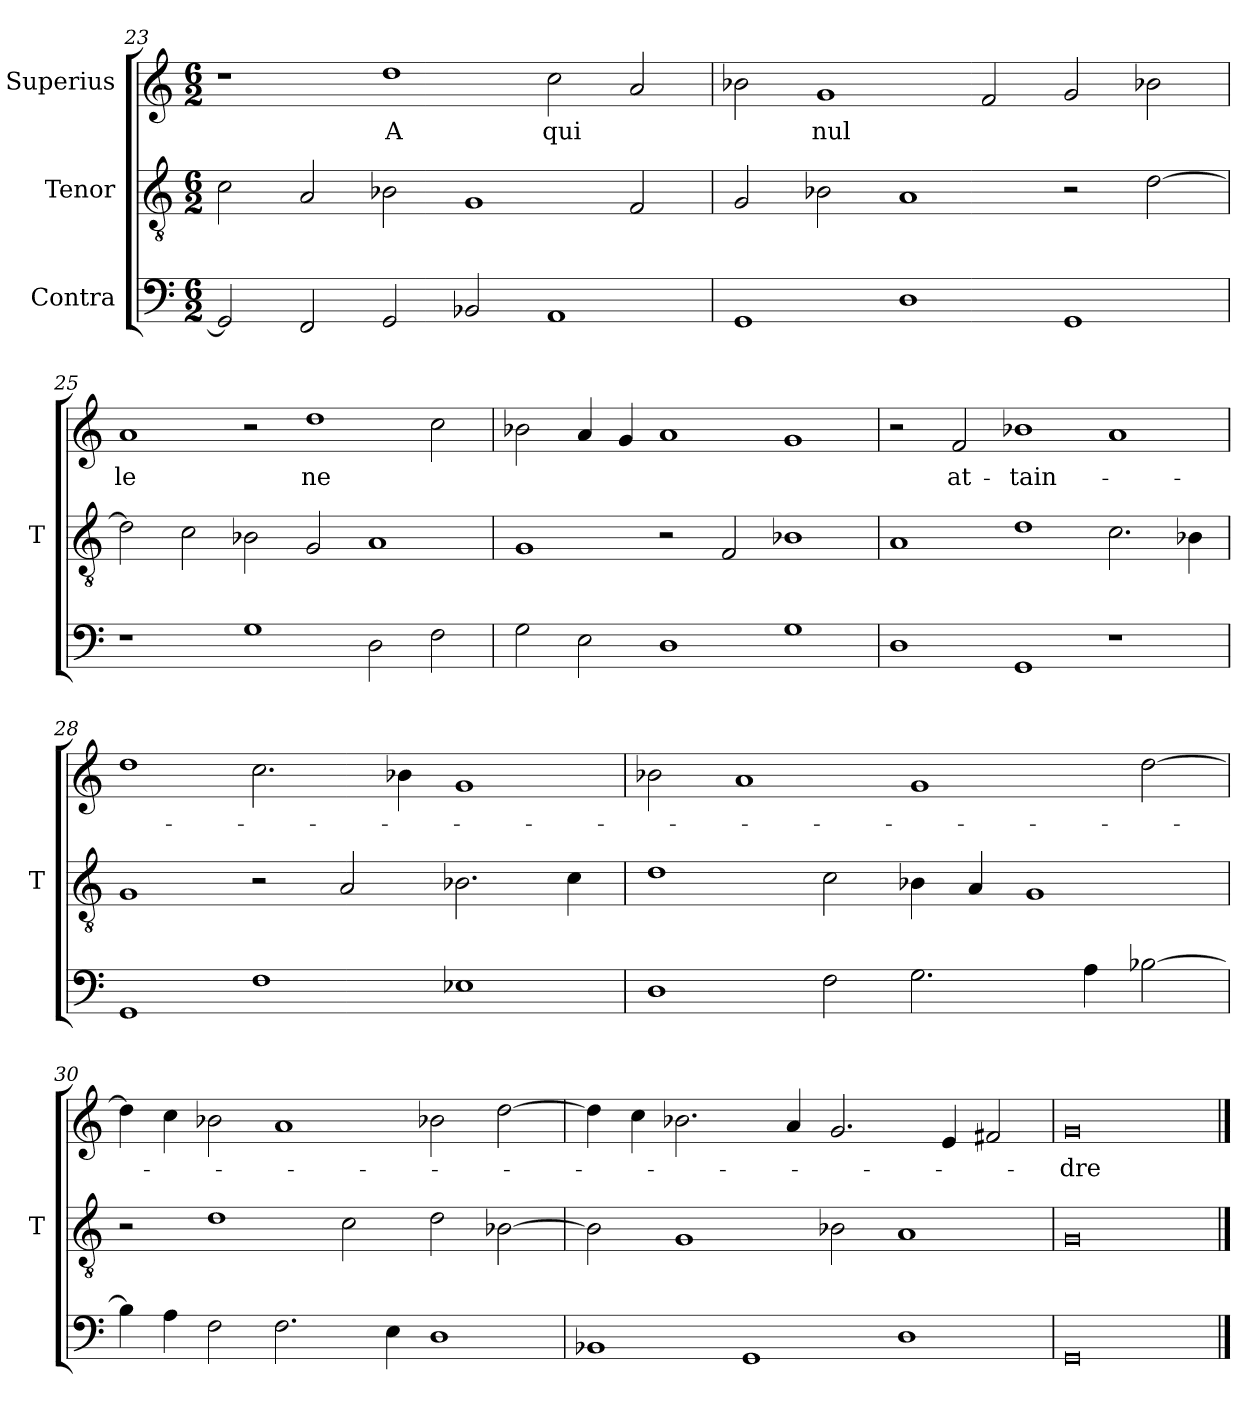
**kern	**kern	**kern	**text
*part3	*part2	*part1	*part1
*staff3	*staff2	*staff1	*staff1
*I"Contra	*I"Tenor	*I"Superius	*
*	*I'T	*	*
*clefF4	*clefGv2	*clefG2	*
*M6/2	*M6/2	*M6/2	*
=23	=23	=23	=23
2GG]	2c	1r	.
2FF	2A	.	.
2GG	2B-X	1dd	-A
2BB-X	1G	.	.
1AA	.	2cc	-qui
.	2F	2a	.
=24	=24	=24	=24
1GG	2G	2b-X	.
.	2B-X	1g	-nul
1D	1A	.	.
.	.	2f	.
1GG	2r	2g	.
.	[2d	2b-X	.
=25	=25	=25	=25
1r	2d]	1a	-le
.	2c	.	.
1G	2B-X	2r	.
.	2G	1dd	-ne
2D	1A	.	.
2F	.	2cc	.
=26	=26	=26	=26
2G	1G	2b-X	.
2E	.	4a	.
.	.	4g	.
1D	2r	1a	.
.	2F	.	.
1G	1B-X	1g	.
=27	=27	=27	=27
1D	1A	2r	.
.	.	2f	at-
1GG	1d	1b-X	-tain-
1r	2.c	1a	.
.	4B-X	.	.
=28	=28	=28	=28
1GG	1G	1dd	.
1F	2r	2.cc	.
.	2A	.	.
.	.	4b-X	.
1E-X	2.B-X	1g	.
.	4c	.	.
=29	=29	=29	=29
1D	1d	2b-X	.
.	.	1a	.
2F	2c	.	.
2.G	4B-X	1g	.
.	4A	.	.
.	1G	.	.
4A	.	.	.
[2B-X	.	[2dd	.
=30	=30	=30	=30
4B-]	2r	4dd]	.
4A	.	4cc	.
2F	1d	2b-X	.
2.F	.	1a	.
.	2c	.	.
4E	.	.	.
1D	2d	2b-X	.
.	[2B-X	[2dd	.
=31	=31	=31	=31
1BB-X	2B-]	4dd]	.
.	.	4cc	.
.	1G	2.b-X	.
1GG	.	.	.
.	.	4a	.
.	2B-X	2.g	.
1D	1A	.	.
.	.	4e	.
.	.	2f#X	.
=32	=32	=32	=32
0GG	0G	0g	-dre
==	==	==	==
*-	*-	*-	*-
